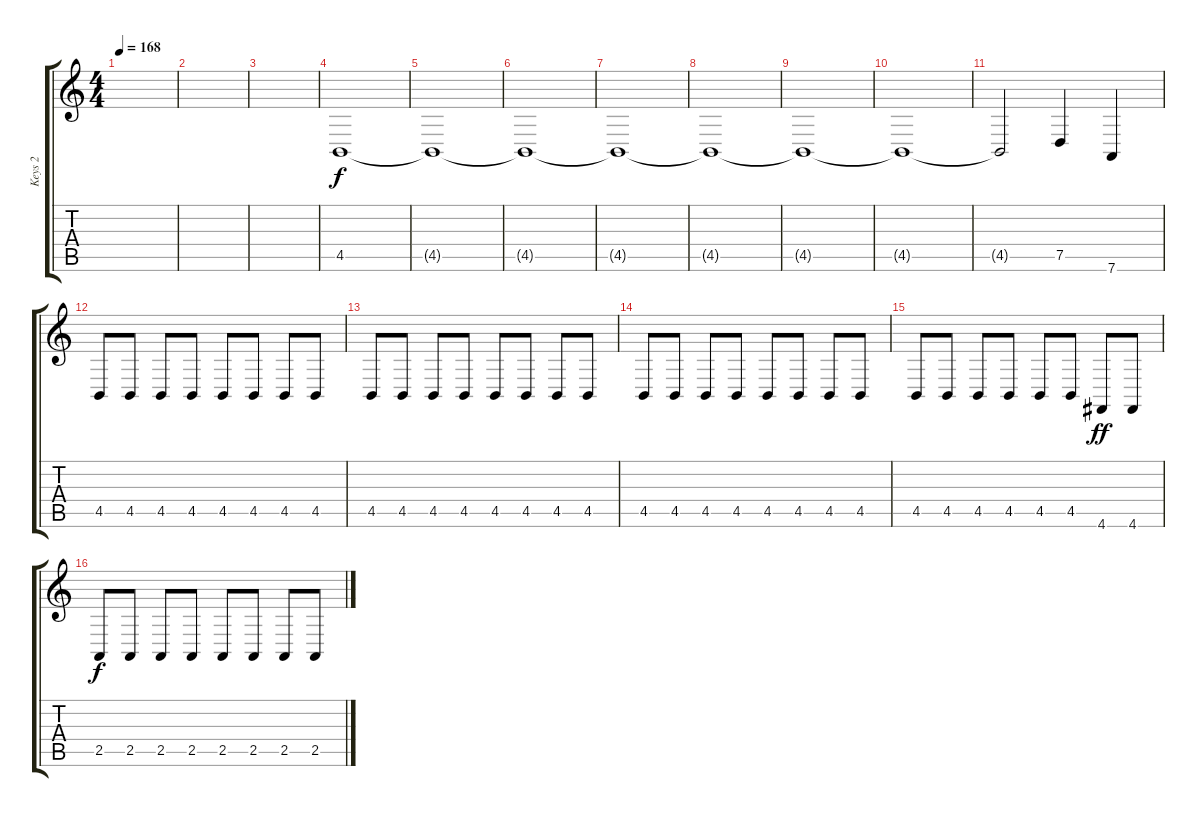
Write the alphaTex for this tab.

\track ("Keys 2" "Keys 2") {instrument synthbrass1}
\staff {score tabs}
\tuning (D4 A3 F3 C3 G2 D2) {hide}
\ts (4 4)
\tempo 168
\clef g2
\ks c
|
|
|
4.5.1 |
4.5{t}.1 |
4.5{t}.1 |
4.5{t}.1 |
4.5{t}.1 |
4.5{t}.1 |
4.5{t}.1 |
4.5{t}.2 7.5.4{volume 8} 7.6.4 |
4.5.8 4.5.8 4.5.8 4.5.8 4.5.8 4.5.8 4.5.8 4.5.8 |
4.5.8 4.5.8 4.5.8 4.5.8 4.5.8 4.5.8 4.5.8 4.5.8 |
4.5.8 4.5.8 4.5.8 4.5.8 4.5.8 4.5.8 4.5.8 4.5.8 |
4.5.8 4.5.8 4.5.8 4.5.8 4.5.8 4.5.8 4.6.8{dy ff} 4.6.8 |
2.5.8{dy f} 2.5.8 2.5.8 2.5.8 2.5.8 2.5.8 2.5.8 2.5.8
